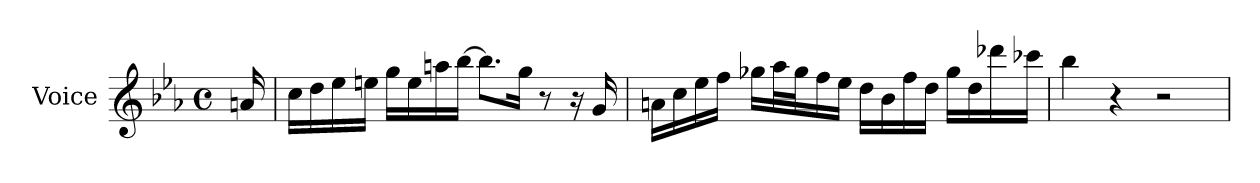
**kern
*part1
*staff1
*I"Voice
*I'Voice
*clefG2
*k[b-e-a-]
*M4/4
*met(c)
=
16an/
=1
16cc\LL
16dd\
16ee-\
16een\JJ
16gg\LL
16ee\
16aan\
[>16bb-\JJ
8.bb-\L]
16gg\Jk
8r
16ra
16g/
=2
16an\LL
16cc\
16ee-\
16ff\JJ
16gg-X\LL
32aa-\L
32gg-\J
16ff\
16ee-\JJ
16dd\LL
16b-\
16ff\
16dd\JJ
16gg-\LL
16dd\
16ddd-X\
16ccc-X\JJ
=3
4bb-\
4r
2rcc
=
*-
